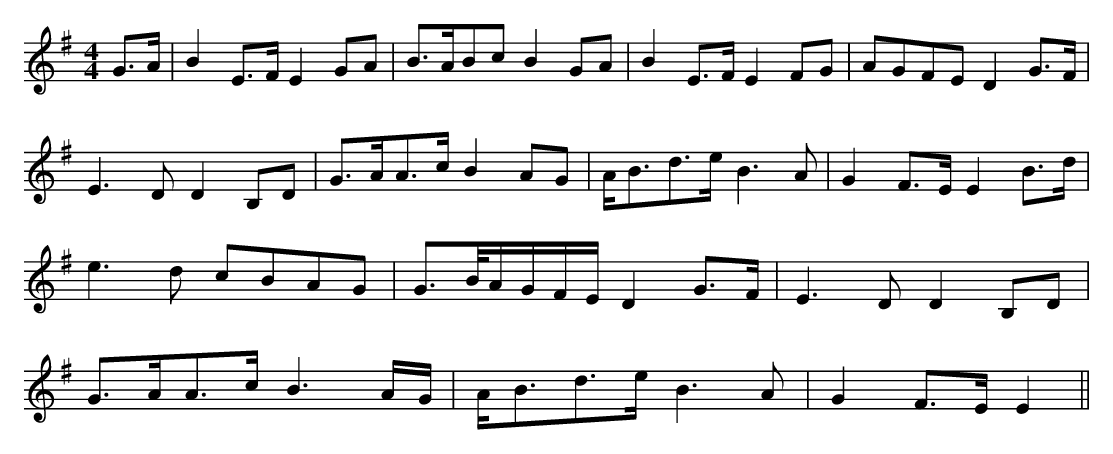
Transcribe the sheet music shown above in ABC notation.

X:1
M:4/4
K:G
G>A|B2 E>F E2 GA|B>ABc B2 GA|B2 E>F E2 FG|AGFE D2 G>F|
E3 D D2 B,D|G>AA>c B2 AG|A<Bd>e B3 A|G2 F>E E2 B>d|
e3 d cBAG|G>B/A/G/F/E/ D2 G>F|E3 D D2 B,D|
G>AA>c B3 A/G/|A<Bd>e B3 A|G2 F>E E2||
